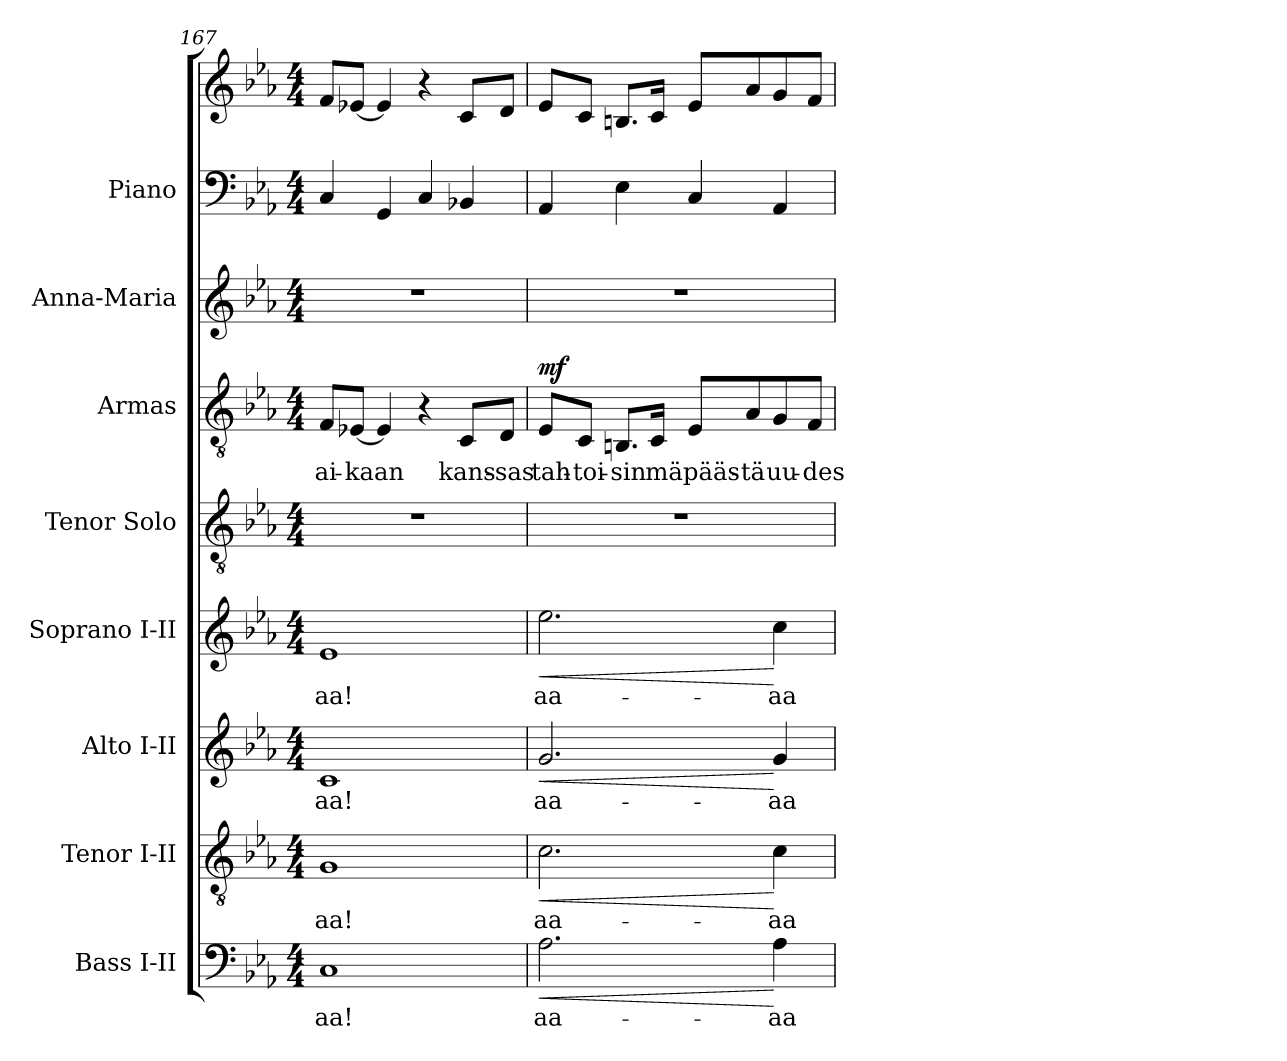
**kern	**text	**dynam	**kern	**text	**dynam	**kern	**text	**dynam	**kern	**text	**dynam	**kern	**kern	**text	**dynam	**kern	**kern	**kern
*part8	*part8	*part8	*part7	*part7	*part7	*part6	*part6	*part6	*part5	*part5	*part5	*part4	*part3	*part3	*part3	*part2	*part1	*part1
*staff9	*staff9	*staff9	*staff8	*staff8	*staff8	*staff7	*staff7	*staff7	*staff6	*staff6	*staff6	*staff5	*staff4	*staff4	*staff4	*staff3	*staff2	*staff1
*I"Bass I-II	*	*	*I"Tenor I-II	*	*	*I"Alto I-II	*	*	*I"Soprano I-II	*	*	*I"Tenor Solo	*I"Armas	*	*	*I"Anna-Maria	*I"Piano	*
*I'B.	*	*	*I'T.	*	*	*I'A.	*	*	*I'S.	*	*	*I'T. Solo	*I'Armas	*	*	*I'A-M	*I'Pno.	*
*clefF4	*	*	*clefGv2	*	*	*clefG2	*	*	*clefG2	*	*	*clefGv2	*clefGv2	*	*	*clefG2	*clefF4	*clefG2
*	*	*	*ITrd7c12	*	*	*	*	*	*	*	*	*ITrd7c12	*ITrd7c12	*	*	*	*	*
*k[b-e-a-]	*	*	*k[b-e-a-]	*	*	*k[b-e-a-]	*	*	*k[b-e-a-]	*	*	*k[b-e-a-]	*k[b-e-a-]	*	*	*k[b-e-a-]	*k[b-e-a-]	*k[b-e-a-]
*E-:	*	*	*E-:	*	*	*E-:	*	*	*E-:	*	*	*E-:	*E-:	*	*	*E-:	*E-:	*E-:
*M4/4	*	*	*M4/4	*	*	*M4/4	*	*	*M4/4	*	*	*M4/4	*M4/4	*	*	*M4/4	*M4/4	*M4/4
=167	=167	=167	=167	=167	=167	=167	=167	=167	=167	=167	=167	=167	=167	=167	=167	=167	=167	=167
!	!LO:LY:b:color=#000000	!	!	!	!	!	!	!	!	!	!	!	!	!	!	!	!	!
!	!	!	!	!LO:LY:b:color=#000000	!	!	!	!	!	!	!	!	!	!	!	!	!	!
!	!	!	!	!	!	!	!LO:LY:b:color=#000000	!	!	!	!	!	!	!	!	!	!	!
!	!	!	!	!	!	!	!	!	!	!LO:LY:b:color=#000000	!	!	!	!	!	!	!	!
!	!	!	!	!	!	!	!	!	!	!	!	!	!	!LO:LY:b:color=#000000	!	!	!	!
1Ci	-aa!	.	1GGi	-aa!	.	1ci	-aa!	.	1e-i	-aa!	.	1r	8FFi/L	ai-	.	1r	4Ci/	8fi/L
!	!	!	!	!	!	!	!	!	!	!	!	!	!	!LO:LY:b:color=#000000	!	!	!	!
.	.	.	.	.	.	.	.	.	.	.	.	.	[<8EE-Xi/J	-kaan	.	.	.	[<8e-Xi/J
.	.	.	.	.	.	.	.	.	.	.	.	.	4EE-i/]	.	.	.	4GGi/	4e-i/]
.	.	.	.	.	.	.	.	.	.	.	.	.	4r	.	.	.	4Ci/	4r
!	!	!	!	!	!	!	!	!	!	!	!	!	!	!LO:LY:b:color=#000000	!	!	!	!
.	.	.	.	.	.	.	.	.	.	.	.	.	8CCi/L	kans-	.	.	4BB-Xi/	8ci/L
!	!	!	!	!	!	!	!	!	!	!	!	!	!	!LO:LY:b:color=#000000	!	!	!	!
.	.	.	.	.	.	.	.	.	.	.	.	.	8DDi/J	-sas	.	.	.	8di/J
=168	=168	=168	=168	=168	=168	=168	=168	=168	=168	=168	=168	=168	=168	=168	=168	=168	=168	=168
!	!LO:LY:b:color=#000000	!LO:HP:b	!	!	!	!	!	!	!	!	!	!	!	!	!	!	!	!
!	!	!	!	!LO:LY:b:color=#000000	!LO:HP:b	!	!	!	!	!	!	!	!	!	!	!	!	!
!	!	!	!	!	!	!	!LO:LY:b:color=#000000	!LO:HP:b	!	!	!	!	!	!	!	!	!	!
!	!	!	!	!	!	!	!	!	!	!LO:LY:b:color=#000000	!LO:HP:b	!	!	!	!	!	!	!
!	!	!	!	!	!	!	!	!	!	!	!	!	!	!LO:LY:b:color=#000000	!	!	!	!
2.A-i\	aa-	<	2.Ci\	aa-	<	2.gi/	aa-	<	2.ee-i\	aa-	<	1r	8EE-i/L	tah-	mf	1r	4AA-i/	8e-i/L
!	!	!	!	!	!	!	!	!	!	!	!	!	!	!LO:LY:b:color=#000000	!	!	!	!
.	.	.	.	.	.	.	.	.	.	.	.	.	8CCi/J	-toi-	.	.	.	8ci/J
!	!	!	!	!	!	!	!	!	!	!	!	!	!	!LO:LY:b:color=#000000	!	!	!	!
.	.	.	.	.	.	.	.	.	.	.	.	.	8.BBBni/L	-sin	.	.	4E-i\	8.Bni/L
!	!	!	!	!	!	!	!	!	!	!	!	!	!	!LO:LY:b:color=#000000	!	!	!	!
.	.	.	.	.	.	.	.	.	.	.	.	.	16CCi/Jk	mä	.	.	.	16ci/Jk
!	!	!	!	!	!	!	!	!	!	!	!	!	!	!LO:LY:b:color=#000000	!	!	!	!
.	.	.	.	.	.	.	.	.	.	.	.	.	8EE-i/L	pääs-	.	.	4Ci/	8e-i/L
!	!	!	!	!	!	!	!	!	!	!	!	!	!	!LO:LY:b:color=#000000	!	!	!	!
.	.	.	.	.	.	.	.	.	.	.	.	.	8AA-i/	-tä	.	.	.	8a-i/
!	!LO:LY:b:color=#000000	!	!	!	!	!	!	!	!	!	!	!	!	!	!	!	!	!
!	!	!	!	!LO:LY:b:color=#000000	!	!	!	!	!	!	!	!	!	!	!	!	!	!
!	!	!	!	!	!	!	!LO:LY:b:color=#000000	!	!	!	!	!	!	!	!	!	!	!
!	!	!	!	!	!	!	!	!	!	!LO:LY:b:color=#000000	!	!	!	!	!	!	!	!
!	!	!	!	!	!	!	!	!	!	!	!	!	!	!LO:LY:b:color=#000000	!	!	!	!
4A-i\	-aa-	[	4Ci\	-aa-	[	4gi/	-aa-	[	4cci\	-aa-	[	.	8GGi/	uu-	.	.	4AA-i/	8gi/
!	!	!	!	!	!	!	!	!	!	!	!	!	!	!LO:LY:b:color=#000000	!	!	!	!
.	.	.	.	.	.	.	.	.	.	.	.	.	8FFi/J	-des-	.	.	.	8fi/J
=	=	=	=	=	=	=	=	=	=	=	=	=	=	=	=	=	=	=
*-	*-	*-	*-	*-	*-	*-	*-	*-	*-	*-	*-	*-	*-	*-	*-	*-	*-	*-
